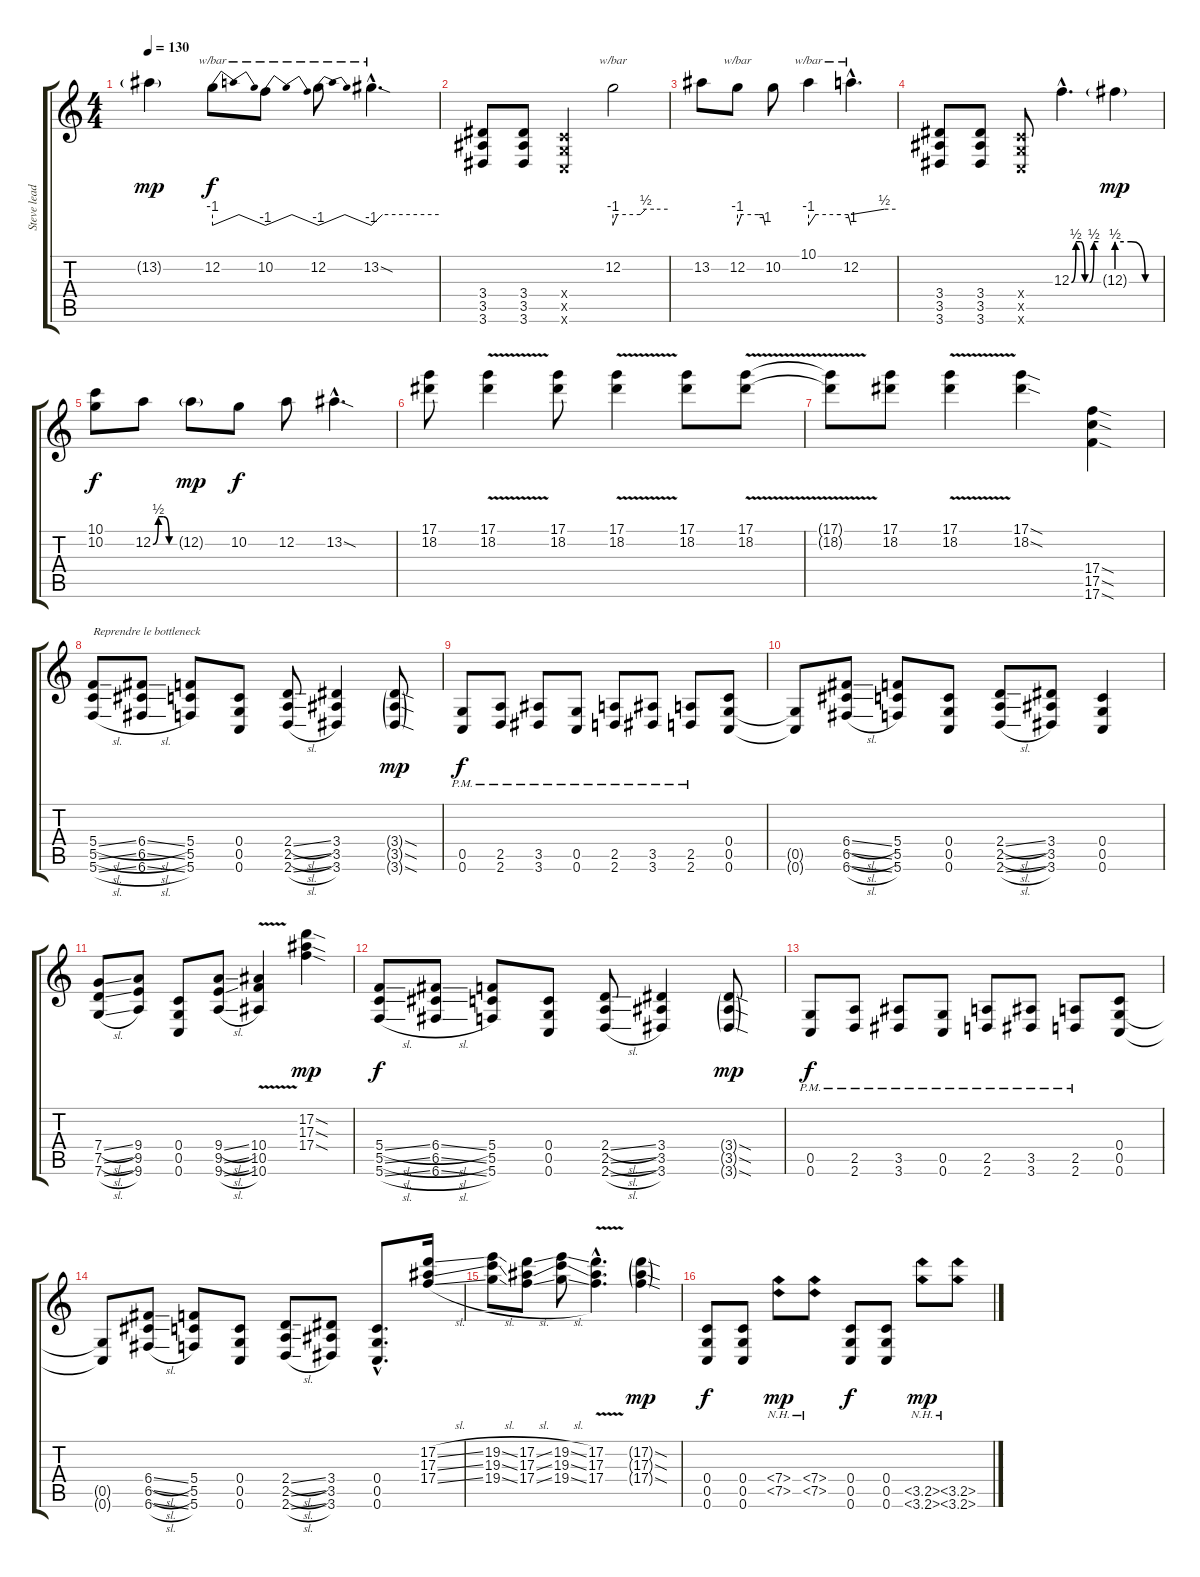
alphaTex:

\track ("Steve lead" "Steve lead") {instrument distortionguitar}
\staff {score tabs}
\tuning (D4 A3 F3 C3 G2 C2) {hide}
\ts (4 4)
\tempo 130
\clef g2
\ks c
13.2{g}.4{dy mp} 12.2.8{tbe (dip default 0 -4 15 0 56 0 60 -4) dy f} 10.2.8{tbe (dip default 0 -4 10 0 55 0 60 -4)} 12.2.8{tbe (dip default 0 -4 10 0 55 0 60 -4)} 13.2{sod hac}.4{d tbe (custom default 0 -4 10 0 60 0)} |
(3.4 3.5 3.6).8 (3.4 3.5 3.6).8 (0.4{x} 0.5{x} 0.6{x}).4 12.2.2{tbe (custom default 0 -4 5 0 30 0 36 2 45 2 60 2)} |
13.2.8 12.2.8{tbe (custom default 0 -4 9 0 45 0 55 0 60 -4)} 10.2.8 10.1.4{tbe (custom default 0 -4 10 0 45 0 56 0 60 -4)} 12.2{hac}.4{d tbe (custom default 0 0 45 2 60 2)} |
(3.4 3.5 3.6).8 (3.4 3.5 3.6).8 (0.4{x} 0.5{x} 0.6{x}).8 12.3{be (custom 0 0 10 2 20 2 30 0 40 0 50 2 60 2) hac}.4{d} 12.3{be (custom 0 2 20 2 40 0 60 0) g}.4{dy mp} |
(10.1 10.2).8{dy f} 12.2{be (custom 0 0 15 2 30 2 45 0 60 0)}.8 12.2{g}.8{dy mp} 10.2.8{dy f} 12.2.8 13.2{sod hac}.4{d} |
(17.1 18.2).8 (17.1{v} 18.2{v}).4 (17.1 18.2).8 (17.1{v} 18.2{v}).4 (17.1 18.2).8 (17.1{v} 18.2{v}).8 |
(17.1{t} 18.2{t}).8 (17.1 18.2).8 (17.1{v} 18.2{v}).4 (17.1{sod} 18.2{sod}).4 (17.4{sod} 17.5{sod} 17.6{sod}).4 |
(5.4{sl} 5.5{sl} 5.6{sl}).8{txt "Reprendre le bottleneck"} (6.4{sl} 6.5{sl} 6.6{sl}).8 (5.4 5.5 5.6).8 (0.4 0.5 0.6).8 (2.4{sl} 2.5{sl} 2.6{sl}).8 (3.4 3.5 3.6).4 (3.4{sod g} 3.5{sod g} 3.6{sod g}).8{dy mp} |
(0.5{pm} 0.6).8{dy f} (2.5{pm} 2.6).8 (3.5{pm} 3.6).8 (0.5{pm} 0.6).8 (2.5{pm} 2.6).8 (3.5{pm} 3.6).8 (2.5{pm} 2.6).8 (0.4 0.5 0.6).8 |
(0.5{t} 0.6{t}).8 (6.4{sl} 6.5{sl} 6.6{sl}).8 (5.4 5.5 5.6).8 (0.4 0.5 0.6).8 (2.4{sl} 2.5{sl} 2.6{sl}).8 (3.4 3.5 3.6).8 (0.4 0.5 0.6).4 |
(7.4{sl} 7.5{sl} 7.6{sl}).8 (9.4 9.5 9.6).8 (0.4 0.5 0.6).8 (9.4{sl} 9.5{sl} 9.6{sl}).8 (10.4{v} 10.5{v} 10.6{v}).4 (17.2{sod} 17.3{sod} 17.4{sod}).4{dy mp} |
(5.4{sl} 5.5{sl} 5.6{sl}).8{dy f} (6.4{sl} 6.5{sl} 6.6{sl}).8 (5.4 5.5 5.6).8 (0.4 0.5 0.6).8 (2.4{sl} 2.5{sl} 2.6{sl}).8 (3.4 3.5 3.6).4 (3.4{sod g} 3.5{sod g} 3.6{sod g}).8{dy mp} |
(0.5{pm} 0.6).8{dy f} (2.5{pm} 2.6).8 (3.5{pm} 3.6).8 (0.5{pm} 0.6).8 (2.5{pm} 2.6).8 (3.5{pm} 3.6).8 (2.5{pm} 2.6).8 (0.4 0.5 0.6).8 |
(0.5{t} 0.6{t}).8 (6.4{sl} 6.5{sl} 6.6{sl}).8 (5.4 5.5 5.6).8 (0.4 0.5 0.6).8 (2.4{sl} 2.5{sl} 2.6{sl}).8 (3.4 3.5 3.6).8 (0.4{hac} 0.5{hac} 0.6{hac}).8{d} (17.2{sl} 17.3{sl} 17.4{sl}).16 |
(19.2{sl} 19.3{sl} 19.4{sl}).8 (17.2{sl} 17.3{sl} 17.4{sl}).8 (19.2{sl} 19.3{sl} 19.4{sl}).8 (17.2{v hac} 17.3{v hac} 17.4{v hac}).4{d} (17.2{sod g} 17.3{sod g} 17.4{sod g}).4{dy mp} |
(0.4 0.5 0.6).8{dy f} (0.4 0.5 0.6).8 (7.4{nh} 7.5{nh}).8{dy mp} (7.4{nh} 7.5{nh}).8 (0.4 0.5 0.6).8{dy f} (0.4 0.5 0.6).8 (3.5{nh} 3.6{nh}).8{dy mp} (3.5{nh} 3.6{nh}).8
